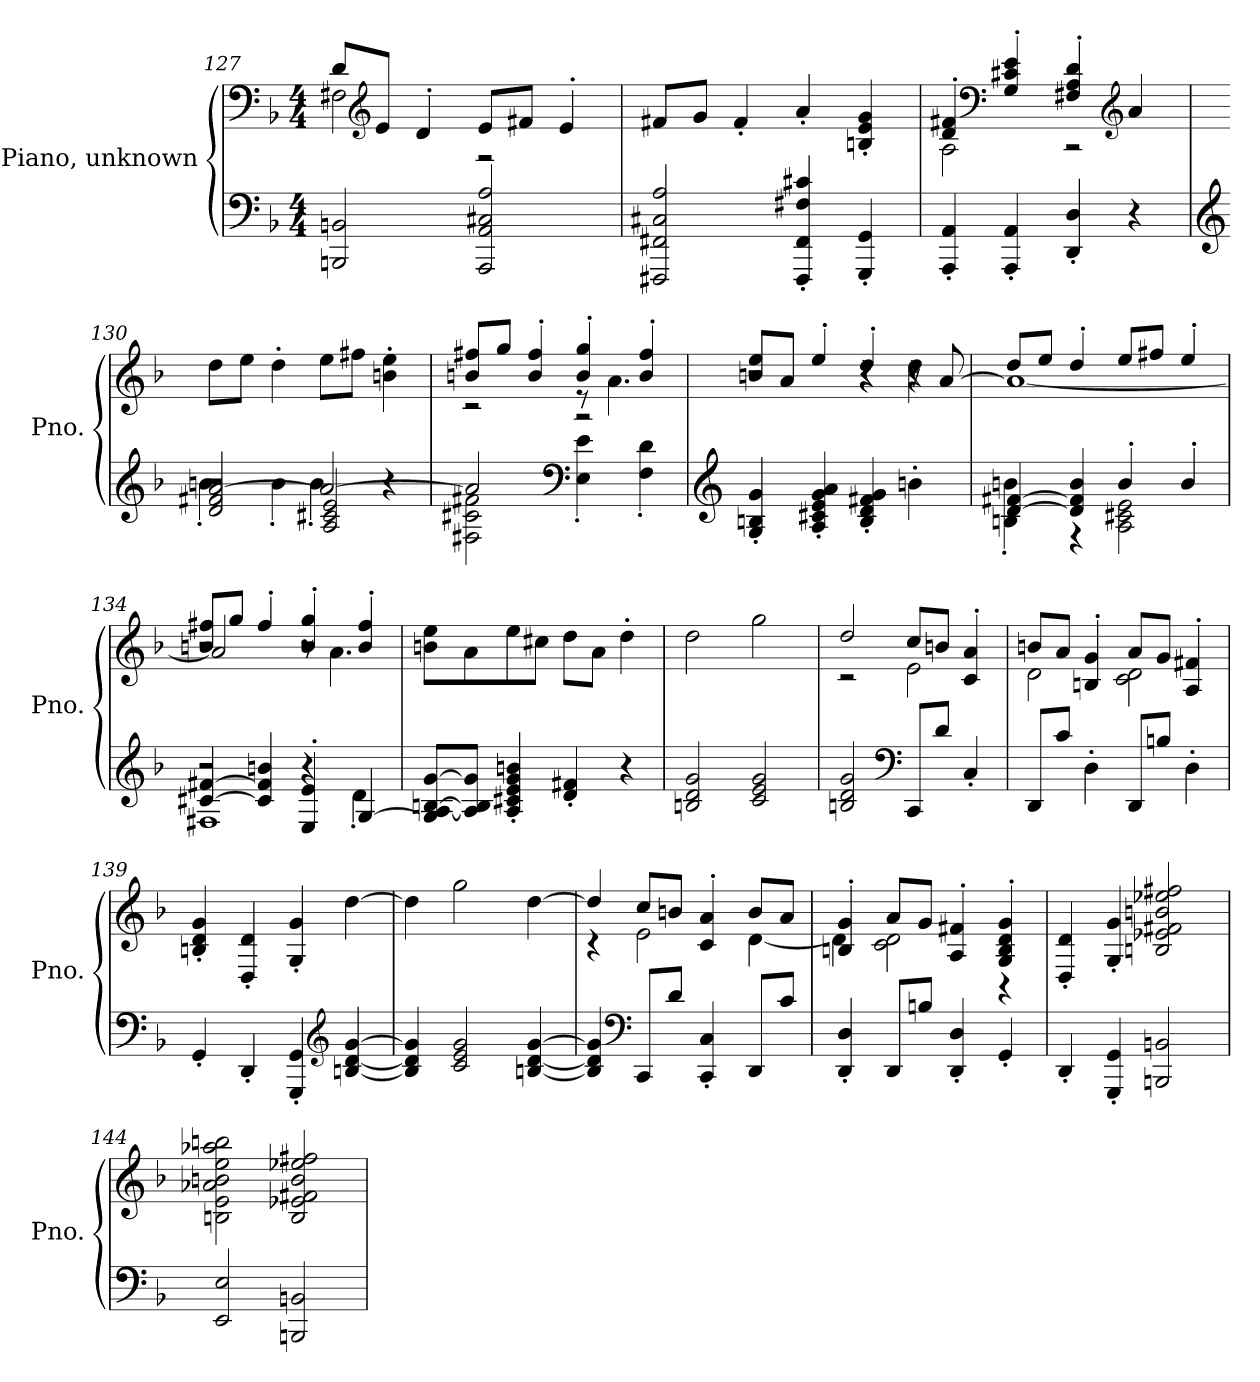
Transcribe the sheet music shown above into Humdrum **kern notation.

**kern	**kern
*part1	*part1
*staff2	*staff1
*I"Piano, unknown	*
*I'Pno.	*
*clefF4	*clefF4
*k[b-]	*k[b-]
*M4/4	*M4/4
=127	=127
*	*^
2BBBn/ 2BBn/	8d/L	2F#X\
*	*clefG2	*
.	8e/J	.
.	4d'/	.
2AAA/ 2AA/ 2C#X/ 2A/	8e/L	2r
.	8f#X/J	.
.	4e'/	.
*	*v	*v
=128	=128
2FFF#X/ 2FF#X/ 2C#X/ 2A/	8f#X/L
.	8g/J
.	4f#'/
4FFF#/' 4FF#/' 4F#X/' 4c#X/'	4a'/
4GGG/' 4GG/'	4Bn/' 4e/' 4g/'
!!LO:LB:g=z
=129	=129
*	*^
4AAA/' 4AA/'	4d/' 4f#X/'	2A\
*	*clefF4	*
4AAA/' 4AA/'	4G/' 4c#X/' 4e/'	.
4DD/' 4D/'	4F#X/' 4A/' 4d/'	2r
*	*clefG2	*
4r	4a/	.
*	*v	*v
=130	=130
*clefG2	*
*^	*
*	*^	*
2d/ 2f#X/ [2a/	4bn'\	2r	8dd\L
.	.	.	8ee\J
.	4b'\	.	4dd'\
2a/_	4b'\	2A/ 2c#X/ 2e/	8ee\L
.	.	.	8ff#X\J
.	4r	.	4bn\' 4ee\'
*	*v	*v	*
=131	=131	=131
*	*	*^
2a/]	2F#X\ 2c#X\ 2f#X\	8bn/ 8ff#X/L	2r
.	.	8gg/J	.
.	.	4b/' 4ff#/'	.
*clefF4	*	*	*
2r	4E\' 4e\'	4b/' 4gg/'	8r
.	.	.	4.a\
.	4F#\' 4d\'	4b/' 4ff#/'	.
*v	*v	*	*
*	*v	*v
=132	=132
*clefG2	*
*	*^
*	*	*^
4G/' 4Bn/' 4g/'	8bn/ 8ee/L	2r	2r
.	8a/J	.	.
4A/' 4c#X/' 4e/' 4g/' 4a/'	4ee'/	.	.
4B/' 4d/' 4f#X/' 4g/'	4dd'/	4r	4r
4bn'\	4r	4dd\	8r
.	.	.	[8a/
*	*	*v	*v
!!LO:LB:g=z
=133	=133	=133
*^	*	*
[4d/ [4f#X/	4Bn\' 4bn\'	8dd/L	1a_
.	.	8ee/J	.
4d/] 4f#/] 4b/	4r	4dd'/	.
4b'/	2A\ 2c#X\ 2e\	8ee/L	.
.	.	8ff#X/J	.
4b'/	.	4ee'/	.
=134	=134	=134	=134
*	*^	*	*^
[4c#X/ [4f#X/	2r	1F#X	8bn/ 8ff#X/L	2r	2a/]
.	.	.	8gg/J	.	.
4c#/] 4f#/] 4bn/	.	.	4ff#'/	.	.
4E/' 4e/'	4r	.	4b/' 4gg/'	8r	2r
.	.	.	.	4.a\	.
[4G/	4d'\	.	4b/' 4ff#/'	.	.
*v	*v	*v	*	*	*
*	*v	*v	*v
=135	=135
8G/] [8A/ [8Bn/ [8g/L	8bn\ 8ee\L
8A/] 8B/] 8g/]J	8a\
4A/' 4c#X/' 4e/' 4g/' 4bn/'	8ee\
.	8cc#X\J
4d/' 4f#X/'	8dd\L
.	8a\J
4r	4dd'\
=136	=136
2Bn/ 2d/ 2g/	2dd\
2c/ 2e/ 2g/	2gg\
=137	=137
*	*^
2Bn/ 2d/ 2g/	2dd/	2r
*clefF4	*	*
8CC/L	8cc/L	2e\
8d/J	8bn/J	.
4C'/	4c/' 4a/'	.
!!LO:LB:g=z	!!
=138	=138	=138
8DD/L	8bn/L	2d\
8c/J	8a/J	.
4D'\	4Bn/' 4g/'	.
8DD/L	8a/L	2c\ 2d\
8Bn/J	8g/J	.
4D'\	4A/' 4f#X/'	.
*	*v	*v
=139	=139
4GG'/	4Bn/' 4d/' 4g/'
4DD'/	4D/' 4d/'
4GGG/' 4GG/'	4G/' 4g/'
*clefG2	*
[4Bn/ [4d/ [4g/	[4dd\
=140	=140
4B/] 4d/] 4g/]	4dd\]
2c/ 2e/ 2g/	2gg\
[4Bn/ [4d/ [4g/	[4dd\
=141	=141
*	*^
4B/] 4d/] 4g/]	4dd/]	4r
*clefF4	*	*
8CC/L	8cc/L	2e\
8d/J	8bn/J	.
4CC/' 4C/'	4c/' 4a/'	.
8DD/L	8b/L	[4d\
8c/J	8a/J	.
=142	=142	=142
4DD/' 4D/'	4Bn/' 4g/'	4d\]
8DD/L	8a/L	2c\ 2d\
8Bn/J	8g/J	.
4DD/' 4D/'	4A/' 4f#X/'	.
4GG'/	4G/' 4B/' 4d/' 4g/'	4r
*	*v	*v
!!LO:LB:g=z
=143	=143
4DD'/	4D/' 4d/'
4GGG/' 4GG/'	4G/' 4g/'
2BBBn/ 2BBn/	2Bn/ 2e-X/ 2f#X/ 2bn/ 2ee-X/ 2ff#X/
=144	=144
2EE/ 2E/	2Bn\ 2e\ 2a-X\ 2bn\ 2ee\ 2aa-X\ 2bbn\
2BBBn/ 2BBn/	2B/ 2e-X/ 2f#X/ 2b/ 2ee-X/ 2ff#X/
=	=
*-	*-
